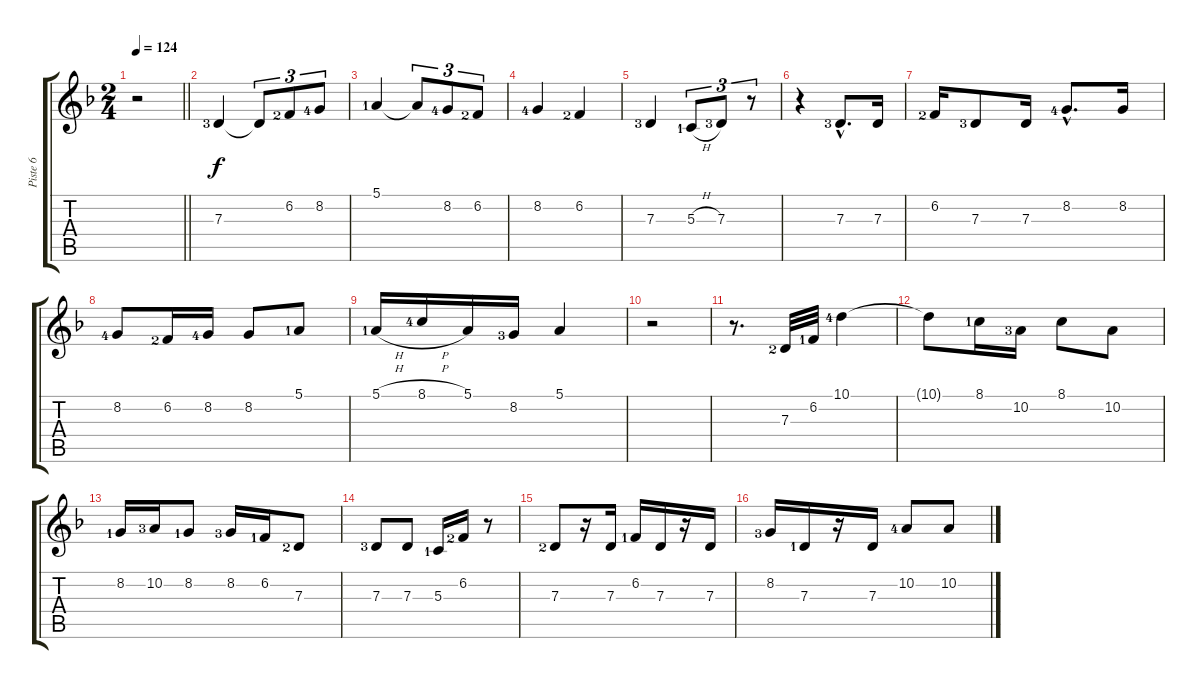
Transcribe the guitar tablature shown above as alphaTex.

\track ("Piste 6" "Piste 6") {instrument shakuhachi}
\staff {score tabs}
\tuning (E4 B3 G3 D3 A2 E2) {hide}
\ts (2 4)
\tempo 124
\clef g2
\barLineRight lightlight
\ks dminor
r.2{dy f} |
7.3{lf 4}.4{volume 10 balance 8 instrument shakuhachi} 7.3{t}.8{tu (3 2)} 6.2{lf 3}.8{tu (3 2)} 8.2{lf 5}.8{tu (3 2)} |
5.1{lf 2}.4 5.1{t}.8{tu (3 2)} 8.2{lf 5}.8{tu (3 2)} 6.2{lf 3}.8{tu (3 2)} |
8.2{lf 5}.4 6.2{lf 3}.4 |
7.3{lf 4}.4 5.3{h lf 2}.8{tu (3 2)} 7.3{lf 4}.8{tu (3 2)} r.8{tu (3 2)} |
r.4 7.3{hac lf 4}.8{d} 7.3.16 |
6.2{lf 3}.16 7.3{lf 4}.8 7.3.16 8.2{hac lf 5}.8{d} 8.2.16 |
8.2{lf 5}.8 6.2{lf 3}.16 8.2{lf 5}.16 8.2.8 5.1{lf 2}.8 |
5.1{h lf 2}.16 8.1{h lf 5}.16 5.1.16 8.2{lf 4}.16 5.1.4 |
r.2 |
r.8{d} 7.3{lf 3}.32 6.2{lf 2}.32 10.1{lf 5}.4 |
10.1{t}.8 8.1{lf 2}.16 10.2{lf 4}.16 8.1.8 10.2.8 |
8.2{lf 2}.16 10.2{lf 4}.16 8.2{lf 2}.8 8.2{lf 4}.16 6.2{lf 2}.16 7.3{lf 3}.8 |
7.3{lf 4}.8 7.3.8 5.3{lf 2}.16 6.2{lf 3}.16 r.8 |
7.3{lf 3}.8 r.16 7.3.16 6.2{lf 2}.16 7.3.16 r.16 7.3.16 |
8.2{lf 4}.16 7.3{lf 2}.16 r.16 7.3.16 10.2{lf 5}.8 10.2.8
